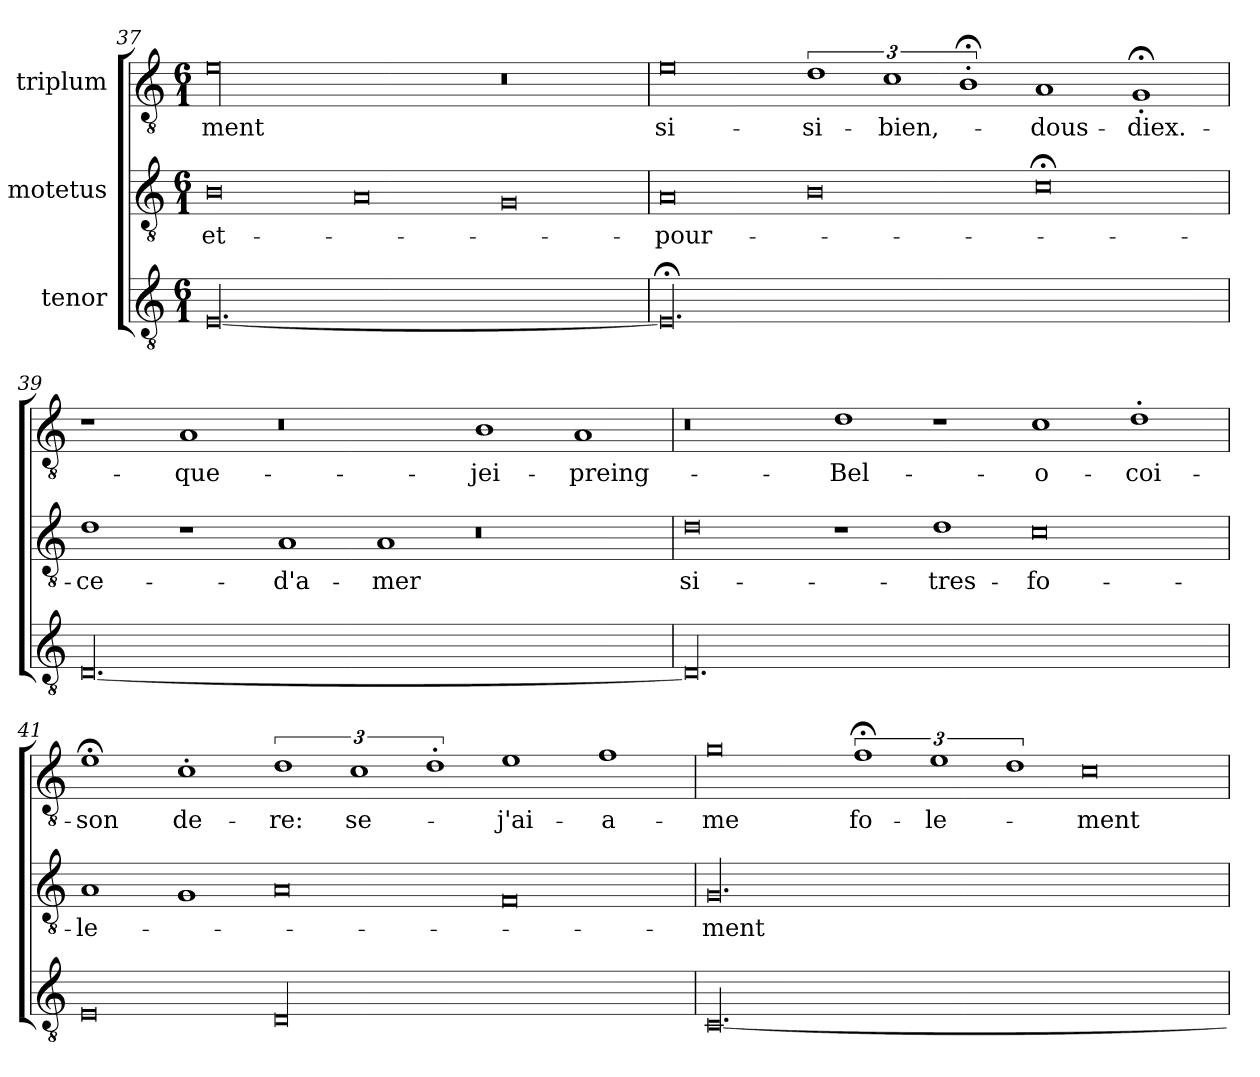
**kern	**kern	**text	**kern	**text
*part3	*part2	*part2	*part1	*part1
*staff3	*staff2	*staff2	*staff1	*staff1
*I"tenor	*I"motetus	*	*I"triplum	*
*clefGv2	*clefGv2	*	*clefGv2	*
*k[]	*k[]	*	*k[]	*
*C:	*C:	*	*C:	*
*M6/1	*M6/1	*	*M6/1	*
=37	=37	=37	=37	=37
[00.E/	0B\	et-	00e\	-ment
.	0A/	.	.	.
.	0G/	.	0r	.
=38	=38	=38	=38	=38
00.E;</]	0A/	pour-	0e\	si-
.	0B\	.	3%2d\	si-
.	.	.	3%2c\	bien,-
.	.	.	3%2B;<'\	.
.	0c;<\	.	1A/	dous-
.	.	.	1G;<'/	diex.-
=39	=39	=39	=39	=39
[00.D/	1d\	ce-	1r	.
.	1r	.	1A/	que-
.	1A/	d'a-	0r	.
.	1A/	-mer	.	.
.	0r	.	1B\	jei-
.	.	.	1A/	preing-
=40	=40	=40	=40	=40
00.D/]	0d\	si-	0r	.
.	1r	.	1d\	Bel-
.	1d\	tres-	1r	.
.	0c\	fo-	1c\	o-
.	.	.	1d'\	-coi-
=41	=41	=41	=41	=41
0E/	1A/	-le-	1e;<\	-son
.	1G/	.	1c'\	de-
00D/	0A/	.	3%2d\	-re:
.	.	.	3%2c\	se-
.	.	.	3%2d'\	.
.	0F/	.	1e\	j'ai-
.	.	.	1f\	a-
=42	=42	=42	=42	=42
[00.C/	00.G/	-ment	0g\	-me
.	.	.	3%2f;<\	fo-
.	.	.	3%2e\	-le-
.	.	.	3%2d\	.
.	.	.	0c\	-ment
=	=	=	=	=
*-	*-	*-	*-	*-
